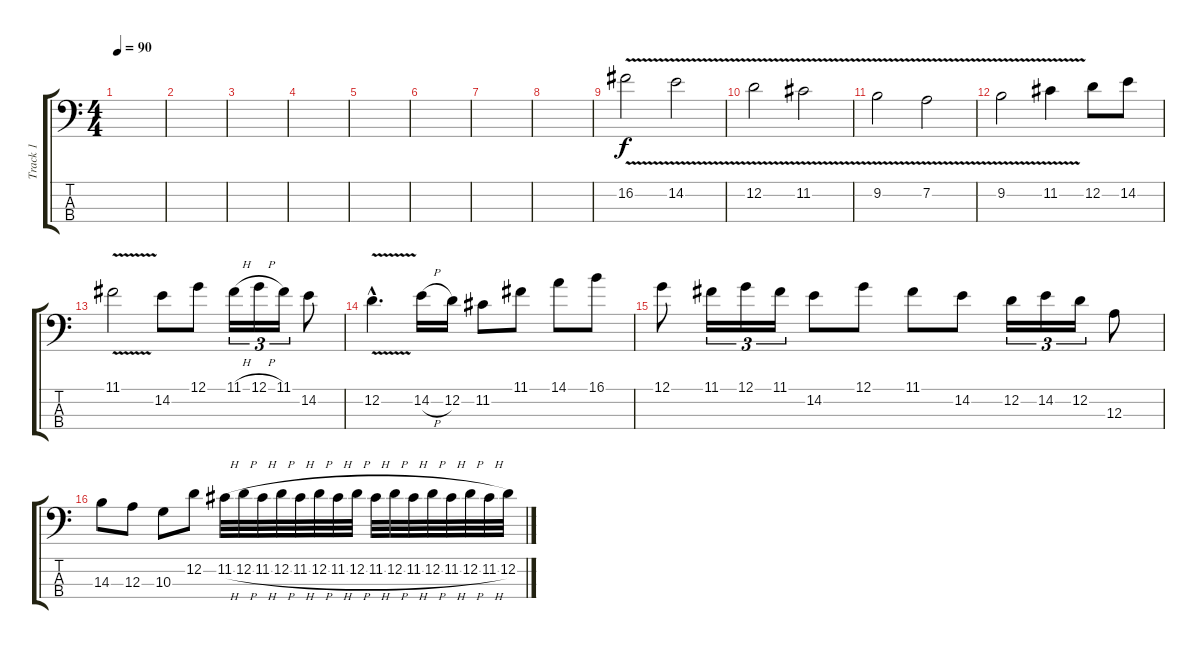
\track ("Track 1" "Track 1") {instrument electricbassfinger}
\staff {score tabs}
\tuning (G2 D2 A1 E1) {hide}
\ts (4 4)
\tempo 90
\clef f4
\ks c
|
|
|
|
|
|
|
|
16.2{v}.2 14.2{v}.2 |
12.2{v}.2 11.2{v}.2 |
9.2{v}.2 7.2{v}.2 |
9.2{v}.2 11.2{v}.4 12.2.8 14.2.8 |
11.1{v}.2 14.2.8 12.1.8 11.1{h}.16{tu (3 2)} 12.1{h}.16{tu (3 2)} 11.1.16{tu (3 2)} 14.2.8 |
12.2{v hac}.4{d} 14.2{h}.16 12.2.16 11.2.8 11.1.8 14.1.8 16.1.8 |
12.1.8 11.1.16{tu (3 2)} 12.1.16{tu (3 2)} 11.1.16{tu (3 2)} 14.2.8 12.1.8 11.1.8 14.2.8 12.2.16{tu (3 2)} 14.2.16{tu (3 2)} 12.2.16{tu (3 2)} 12.3.8 |
14.3.8 12.3.8 10.3.8 12.2.8 11.2{h}.32 12.2{h}.32 11.2{h}.32 12.2{h}.32 11.2{h}.32 12.2{h}.32 11.2{h}.32 12.2{h}.32 11.2{h}.32 12.2{h}.32 11.2{h}.32 12.2{h}.32 11.2{h}.32 12.2{h}.32 11.2{h}.32 12.2.32
